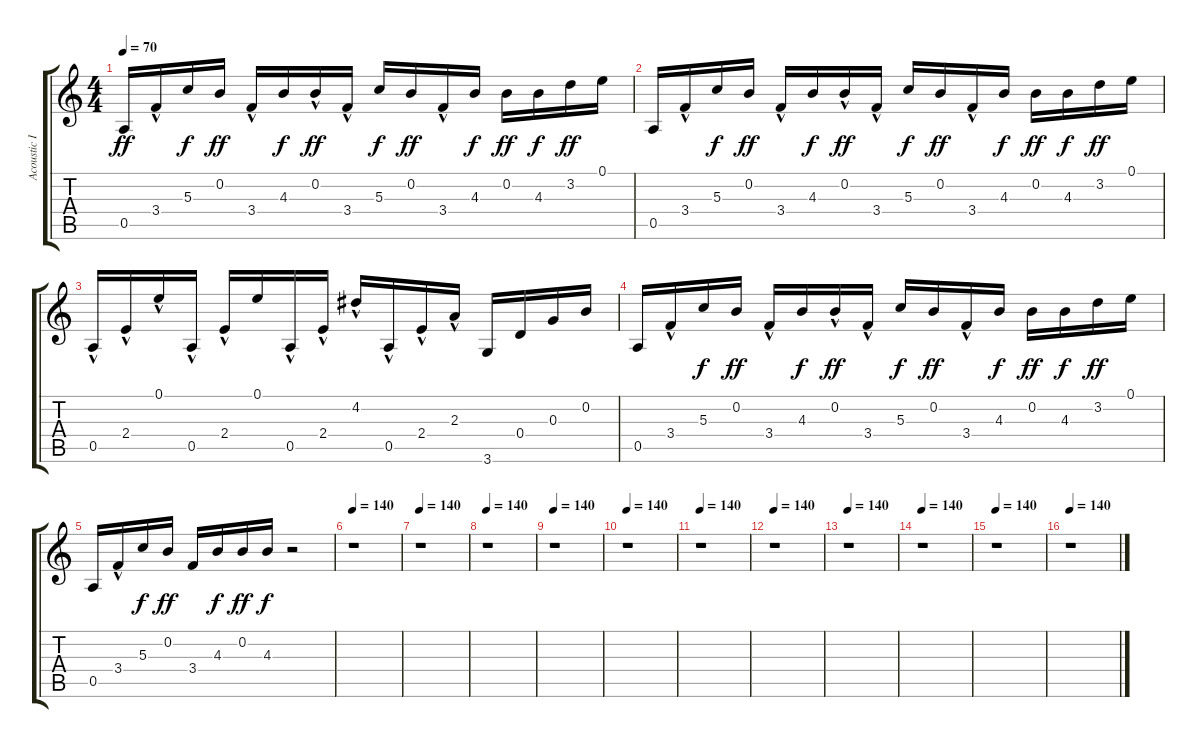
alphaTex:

\track ("Acoustic I" "Acoustic I") {instrument acousticguitarsteel}
\staff {score tabs}
\tuning (E4 B3 G3 D3 A2 E2) {hide}
\ts (4 4)
\tempo 70
\clef g2
\ks c
0.5.16{dy ff} 3.4{hac}.16 5.3.16{dy f} 0.2.16{dy ff} 3.4{hac}.16 4.3.16{dy f} 0.2{hac}.16{dy ff} 3.4{hac}.16 5.3.16{dy f} 0.2.16{dy ff} 3.4{hac}.16 4.3.16{dy f} 0.2.16{dy ff} 4.3.16{dy f} 3.2.16{dy ff} 0.1.16 |
0.5.16 3.4{hac}.16 5.3.16{dy f} 0.2.16{dy ff} 3.4{hac}.16 4.3.16{dy f} 0.2{hac}.16{dy ff} 3.4{hac}.16 5.3.16{dy f} 0.2.16{dy ff} 3.4{hac}.16 4.3.16{dy f} 0.2.16{dy ff} 4.3.16{dy f} 3.2.16{dy ff} 0.1.16 |
0.5{hac}.16 2.4{hac}.16 0.1{hac}.16 0.5{hac}.16 2.4{hac}.16 0.1.16 0.5{hac}.16 2.4{hac}.16 4.2{hac}.16 0.5{hac}.16 2.4{hac}.16 2.3{hac}.16 3.6.16 0.4.16 0.3.16 0.2.16 |
0.5.16 3.4{hac}.16 5.3.16{dy f} 0.2.16{dy ff} 3.4{hac}.16 4.3.16{dy f} 0.2{hac}.16{dy ff} 3.4{hac}.16 5.3.16{dy f} 0.2.16{dy ff} 3.4{hac}.16 4.3.16{dy f} 0.2.16{dy ff} 4.3.16{dy f} 3.2.16{dy ff} 0.1.16 |
0.5.16 3.4{hac}.16 5.3.16{dy f} 0.2.16{dy ff} 3.4.16 4.3.16{dy f} 0.2.16{dy ff} 4.3.16{dy f} r.2 |
\tempo 140
r.1 |
\tempo 140
r.1 |
\tempo 140
r.1 |
\tempo 140
r.1 |
\tempo 140
r.1 |
\tempo 140
r.1 |
\tempo 140
r.1 |
\tempo 140
r.1 |
\tempo 140
r.1 |
\tempo 140
r.1 |
\tempo 140
r.1
